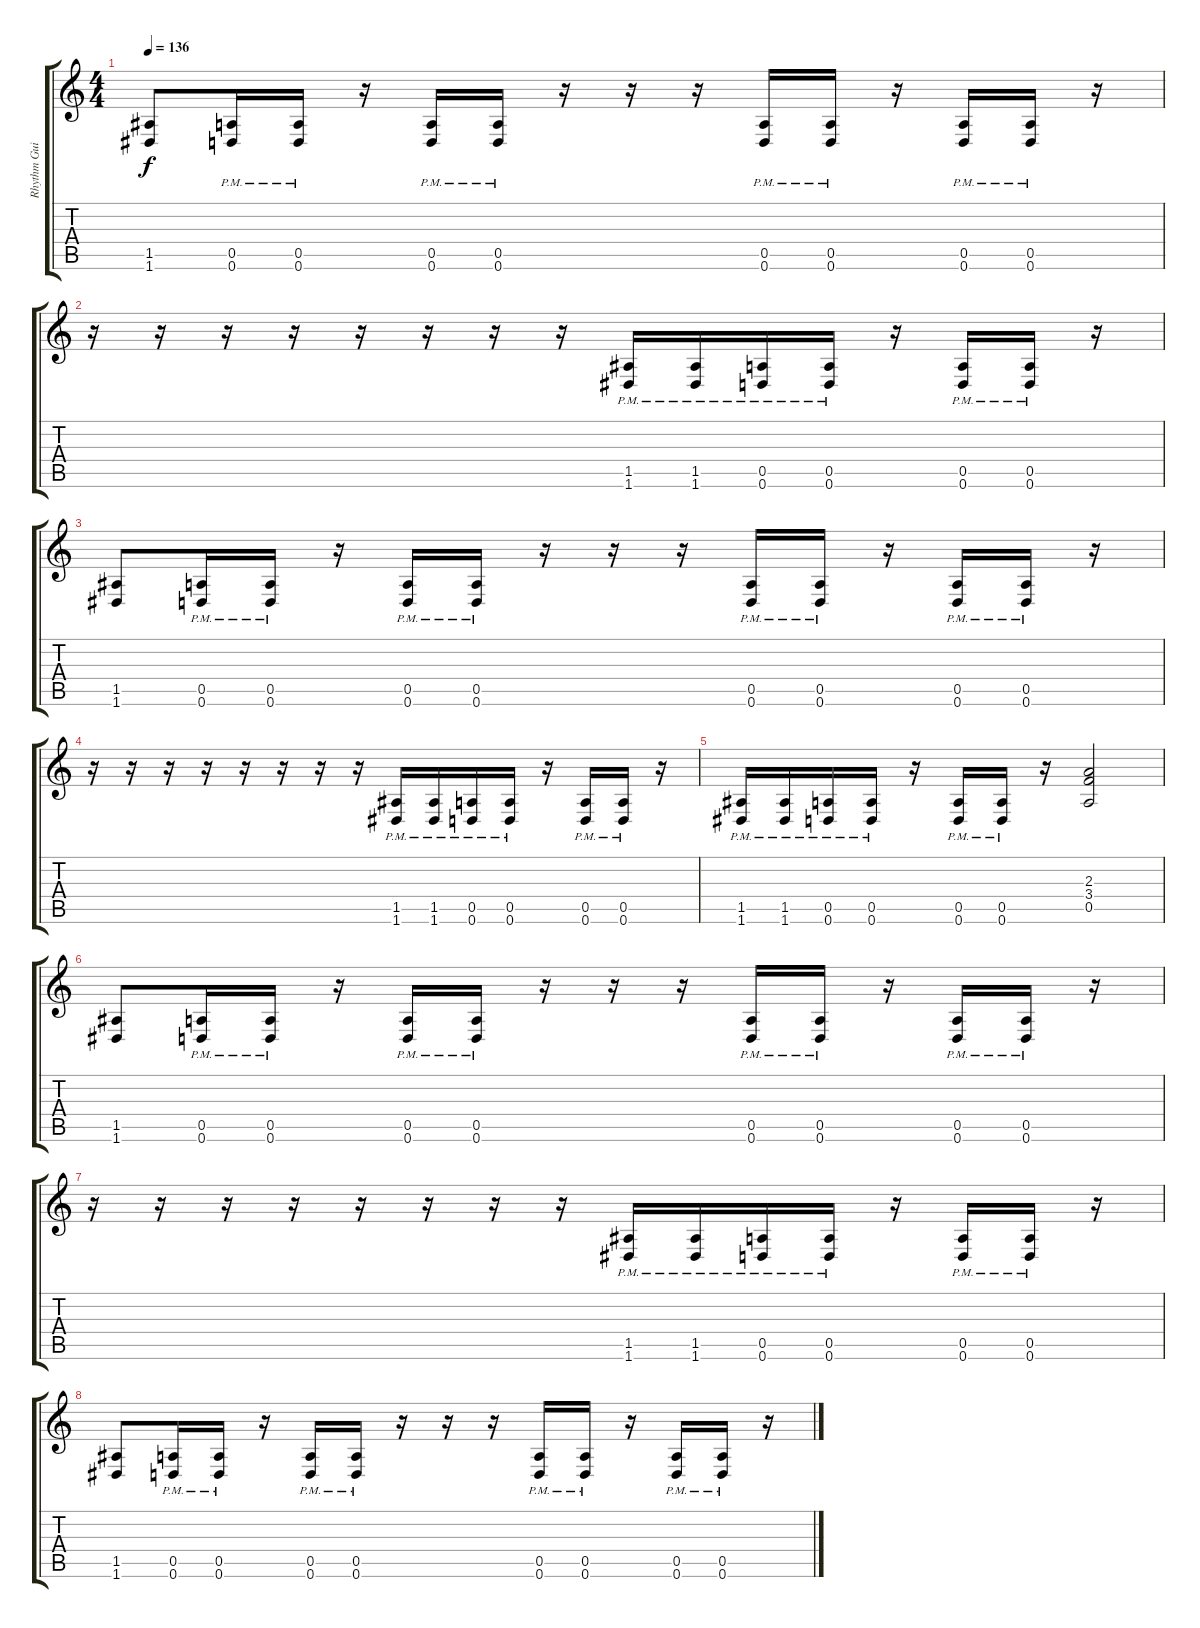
\track ("Rhythm Guitar 1" "Rhythm Gui") {instrument distortionguitar}
\staff {score tabs}
\tuning (E4 B3 G3 D3 A2 D2) {hide}
\ts (4 4)
\tempo 136
\clef g2
\ks c
(1.5 1.6).8{dy f} (0.5{pm} 0.6{pm}).16 (0.5{pm} 0.6{pm}).16 r.16 (0.5{pm} 0.6{pm}).16 (0.5{pm} 0.6{pm}).16 r.16 r.16 r.16 (0.5{pm} 0.6{pm}).16 (0.5{pm} 0.6{pm}).16 r.16 (0.5{pm} 0.6{pm}).16 (0.5{pm} 0.6{pm}).16 r.16 |
r.16 r.16 r.16 r.16 r.16 r.16 r.16 r.16 (1.5{pm} 1.6{pm}).16 (1.5{pm} 1.6{pm}).16 (0.5{pm} 0.6{pm}).16 (0.5{pm} 0.6{pm}).16 r.16 (0.5{pm} 0.6{pm}).16 (0.5{pm} 0.6{pm}).16 r.16 |
(1.5 1.6).8 (0.5{pm} 0.6{pm}).16 (0.5{pm} 0.6{pm}).16 r.16 (0.5{pm} 0.6{pm}).16 (0.5{pm} 0.6{pm}).16 r.16 r.16 r.16 (0.5{pm} 0.6{pm}).16 (0.5{pm} 0.6{pm}).16 r.16 (0.5{pm} 0.6{pm}).16 (0.5{pm} 0.6{pm}).16 r.16 |
r.16 r.16 r.16 r.16 r.16 r.16 r.16 r.16 (1.5{pm} 1.6{pm}).16 (1.5{pm} 1.6{pm}).16 (0.5{pm} 0.6{pm}).16 (0.5{pm} 0.6{pm}).16 r.16 (0.5{pm} 0.6{pm}).16 (0.5{pm} 0.6{pm}).16 r.16 |
(1.5{pm} 1.6{pm}).16 (1.5{pm} 1.6{pm}).16 (0.5{pm} 0.6{pm}).16 (0.5{pm} 0.6{pm}).16 r.16 (0.5{pm} 0.6{pm}).16 (0.5{pm} 0.6{pm}).16 r.16 (2.3 3.4 0.5).2 |
(1.5 1.6).8 (0.5{pm} 0.6{pm}).16 (0.5{pm} 0.6{pm}).16 r.16 (0.5{pm} 0.6{pm}).16 (0.5{pm} 0.6{pm}).16 r.16 r.16 r.16 (0.5{pm} 0.6{pm}).16 (0.5{pm} 0.6{pm}).16 r.16 (0.5{pm} 0.6{pm}).16 (0.5{pm} 0.6{pm}).16 r.16 |
r.16 r.16 r.16 r.16 r.16 r.16 r.16 r.16 (1.5{pm} 1.6{pm}).16 (1.5{pm} 1.6{pm}).16 (0.5{pm} 0.6{pm}).16 (0.5{pm} 0.6{pm}).16 r.16 (0.5{pm} 0.6{pm}).16 (0.5{pm} 0.6{pm}).16 r.16 |
(1.5 1.6).8 (0.5{pm} 0.6{pm}).16 (0.5{pm} 0.6{pm}).16 r.16 (0.5{pm} 0.6{pm}).16 (0.5{pm} 0.6{pm}).16 r.16 r.16 r.16 (0.5{pm} 0.6{pm}).16 (0.5{pm} 0.6{pm}).16 r.16 (0.5{pm} 0.6{pm}).16 (0.5{pm} 0.6{pm}).16 r.16
